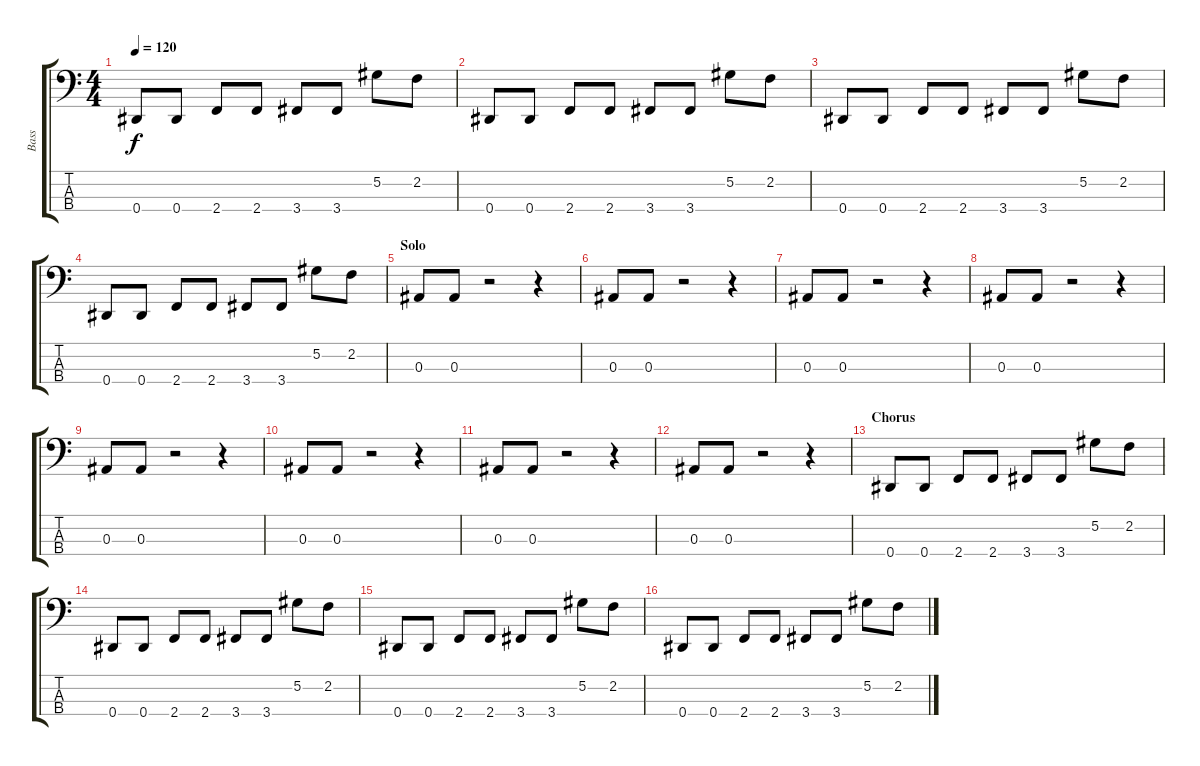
\track ("Bass" "Bass") {instrument electricbasspick}
\staff {score tabs}
\tuning (Ab2 Eb2 Bb1 Eb1) {hide}
\ts (4 4)
\tempo 120
\clef f4
\ks c
0.4.8{dy f} 0.4.8 2.4.8 2.4.8 3.4.8 3.4.8 5.2.8 2.2.8 |
0.4.8 0.4.8 2.4.8 2.4.8 3.4.8 3.4.8 5.2.8 2.2.8 |
0.4.8 0.4.8 2.4.8 2.4.8 3.4.8 3.4.8 5.2.8 2.2.8 |
0.4.8 0.4.8 2.4.8 2.4.8 3.4.8 3.4.8 5.2.8 2.2.8 |
\section ("" "Solo")
0.3.8 0.3.8 r.2 r.4 |
0.3.8 0.3.8 r.2 r.4 |
0.3.8 0.3.8 r.2 r.4 |
0.3.8 0.3.8 r.2 r.4 |
0.3.8 0.3.8 r.2 r.4 |
0.3.8 0.3.8 r.2 r.4 |
0.3.8 0.3.8 r.2 r.4 |
0.3.8 0.3.8 r.2 r.4 |
\section ("" "Chorus")
0.4.8 0.4.8 2.4.8 2.4.8 3.4.8 3.4.8 5.2.8 2.2.8 |
0.4.8 0.4.8 2.4.8 2.4.8 3.4.8 3.4.8 5.2.8 2.2.8 |
0.4.8 0.4.8 2.4.8 2.4.8 3.4.8 3.4.8 5.2.8 2.2.8 |
0.4.8 0.4.8 2.4.8 2.4.8 3.4.8 3.4.8 5.2.8 2.2.8
